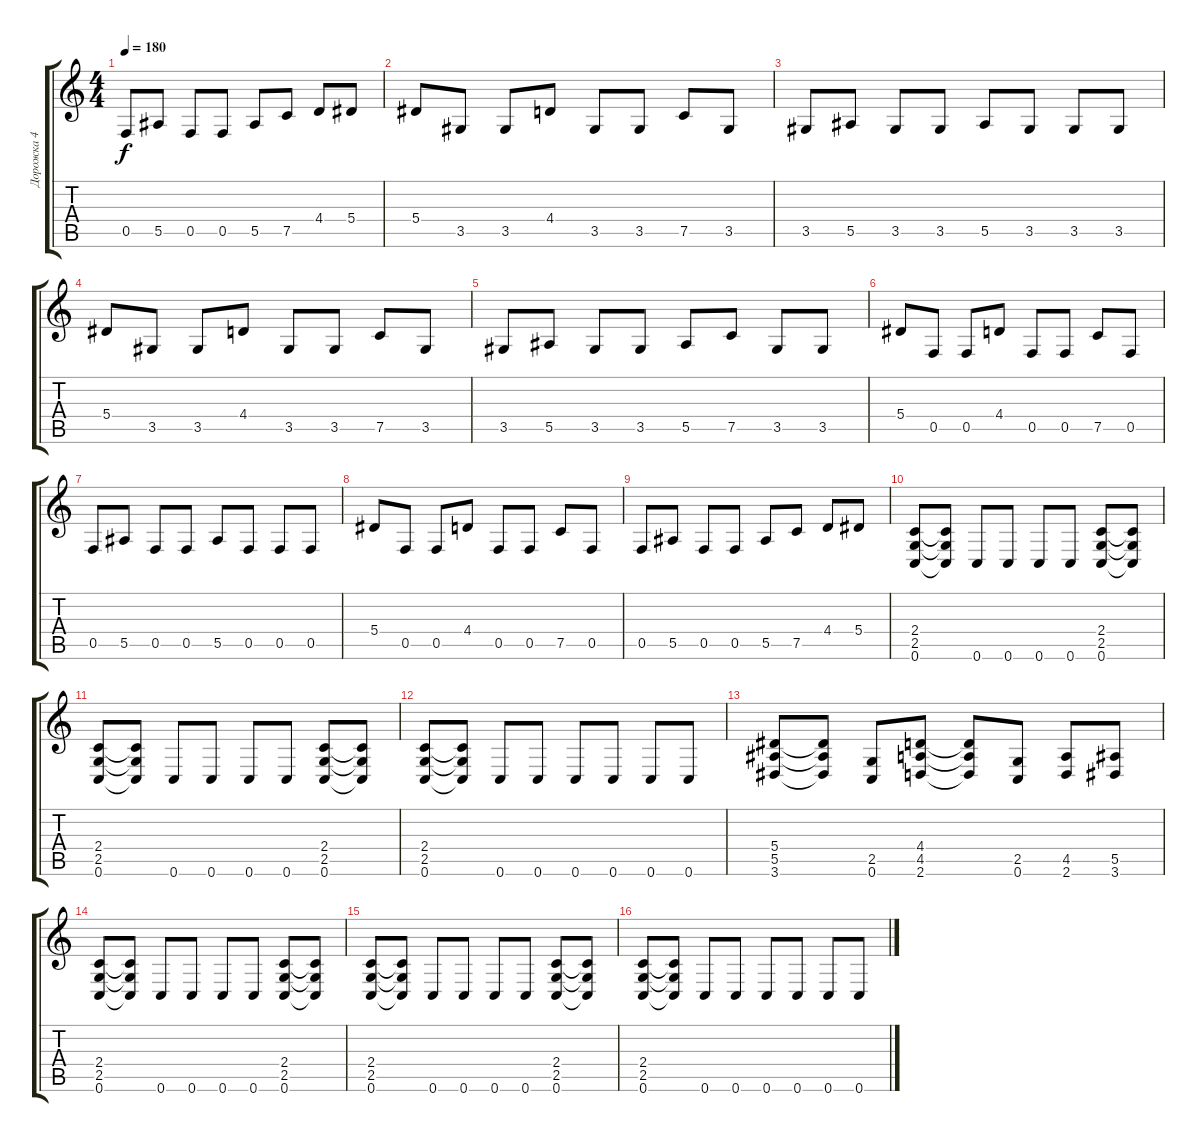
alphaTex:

\track ("Дорожка 4" "Дорожка 4") {instrument distortionguitar}
\staff {score tabs}
\tuning (C4 G3 Eb3 Bb2 F2 C2) {hide}
\ts (4 4)
\tempo 180
\clef g2
\ks c
0.5.8{dy f} 5.5.8 0.5.8 0.5.8 5.5.8 7.5.8 4.4.8 5.4.8 |
5.4.8 3.5.8 3.5.8 4.4.8 3.5.8 3.5.8 7.5.8 3.5.8 |
3.5.8 5.5.8 3.5.8 3.5.8 5.5.8 3.5.8 3.5.8 3.5.8 |
5.4.8 3.5.8 3.5.8 4.4.8 3.5.8 3.5.8 7.5.8 3.5.8 |
3.5.8 5.5.8 3.5.8 3.5.8 5.5.8 7.5.8 3.5.8 3.5.8 |
5.4.8 0.5.8 0.5.8 4.4.8 0.5.8 0.5.8 7.5.8 0.5.8 |
0.5.8 5.5.8 0.5.8 0.5.8 5.5.8 0.5.8 0.5.8 0.5.8 |
5.4.8 0.5.8 0.5.8 4.4.8 0.5.8 0.5.8 7.5.8 0.5.8 |
0.5.8 5.5.8 0.5.8 0.5.8 5.5.8 7.5.8 4.4.8 5.4.8 |
(2.4 2.5 0.6).8 (2.4{t} 2.5{t} 0.6{t}).8 0.6.8 0.6.8 0.6.8 0.6.8 (2.4 2.5 0.6).8 (2.4{t} 2.5{t} 0.6{t}).8 |
(2.4 2.5 0.6).8 (2.4{t} 2.5{t} 0.6{t}).8 0.6.8 0.6.8 0.6.8 0.6.8 (2.4 2.5 0.6).8 (2.4{t} 2.5{t} 0.6{t}).8 |
(2.4 2.5 0.6).8 (2.4{t} 2.5{t} 0.6{t}).8 0.6.8 0.6.8 0.6.8 0.6.8 0.6.8 0.6.8 |
(5.4 5.5 3.6).8 (5.4{t} 5.5{t} 3.6{t}).8 (2.5 0.6).8 (4.4 4.5 2.6).8 (4.4{t} 4.5{t} 2.6{t}).8 (2.5 0.6).8 (4.5 2.6).8 (5.5 3.6).8 |
(2.4 2.5 0.6).8 (2.4{t} 2.5{t} 0.6{t}).8 0.6.8 0.6.8 0.6.8 0.6.8 (2.4 2.5 0.6).8 (2.4{t} 2.5{t} 0.6{t}).8 |
(2.4 2.5 0.6).8 (2.4{t} 2.5{t} 0.6{t}).8 0.6.8 0.6.8 0.6.8 0.6.8 (2.4 2.5 0.6).8 (2.4{t} 2.5{t} 0.6{t}).8 |
(2.4 2.5 0.6).8 (2.4{t} 2.5{t} 0.6{t}).8 0.6.8 0.6.8 0.6.8 0.6.8 0.6.8 0.6.8
